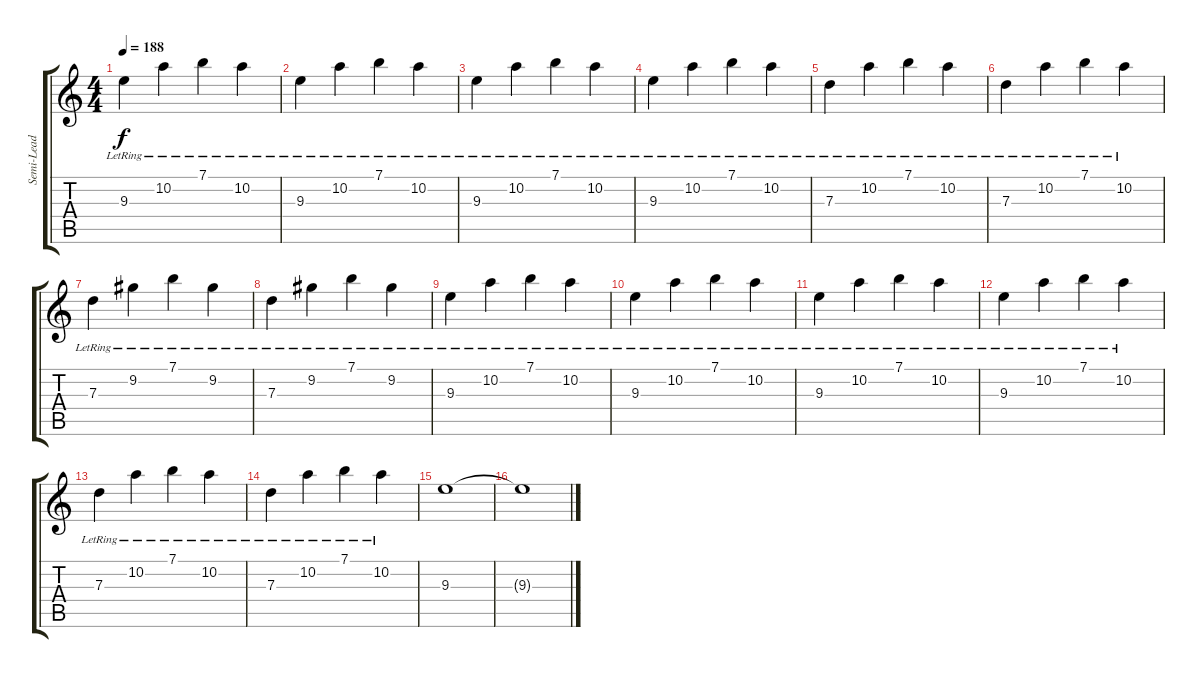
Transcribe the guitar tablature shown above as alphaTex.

\track ("Semi-Lead" "Semi-Lead") {instrument acousticguitarsteel}
\staff {score tabs}
\tuning (E4 B3 G3 D3 A2 E2) {hide}
\ts (4 4)
\tempo 188
\clef g2
\ks c
9.3{lr}.4{dy f} 10.2{lr}.4 7.1{lr}.4 10.2{lr}.4 |
9.3{lr}.4 10.2{lr}.4 7.1{lr}.4 10.2{lr}.4 |
9.3{lr}.4 10.2{lr}.4 7.1{lr}.4 10.2{lr}.4 |
9.3{lr}.4 10.2{lr}.4 7.1{lr}.4 10.2{lr}.4 |
7.3{lr}.4 10.2{lr}.4 7.1{lr}.4 10.2{lr}.4 |
7.3{lr}.4 10.2{lr}.4 7.1{lr}.4 10.2{lr}.4 |
7.3{lr}.4 9.2{lr}.4 7.1{lr}.4 9.2{lr}.4 |
7.3{lr}.4 9.2{lr}.4 7.1{lr}.4 9.2{lr}.4 |
9.3{lr}.4 10.2{lr}.4 7.1{lr}.4 10.2{lr}.4 |
9.3{lr}.4 10.2{lr}.4 7.1{lr}.4 10.2{lr}.4 |
9.3{lr}.4 10.2{lr}.4 7.1{lr}.4 10.2{lr}.4 |
9.3{lr}.4 10.2{lr}.4 7.1{lr}.4 10.2{lr}.4 |
7.3{lr}.4 10.2{lr}.4 7.1{lr}.4 10.2{lr}.4 |
7.3{lr}.4 10.2{lr}.4 7.1{lr}.4 10.2{lr}.4 |
9.3.1 |
9.3{t}.1
